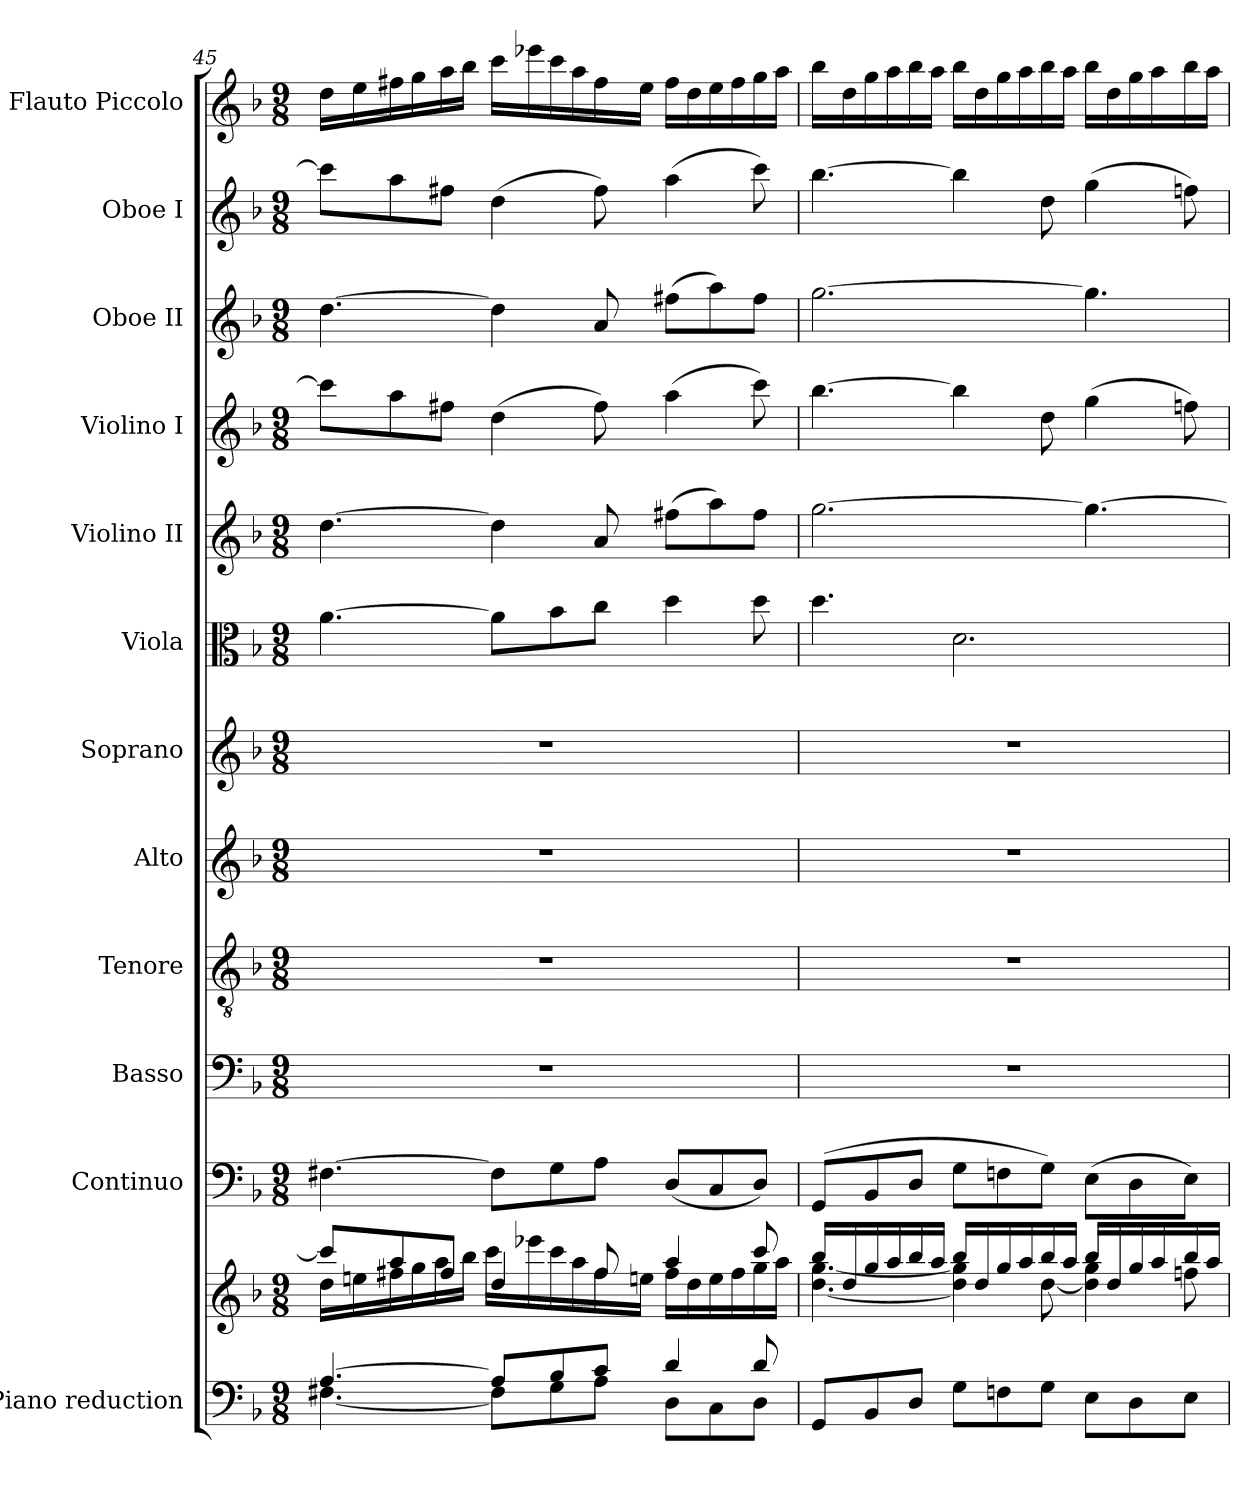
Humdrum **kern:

**kern	**kern	**kern	**kern	**kern	**kern	**kern	**kern	**kern	**kern	**kern	**kern	**kern
*part12	*part12	*part11	*part10	*part9	*part8	*part7	*part6	*part5	*part4	*part3	*part2	*part1
*staff13	*staff12	*staff11	*staff10	*staff9	*staff8	*staff7	*staff6	*staff5	*staff4	*staff3	*staff2	*staff1
*I"Piano reduction	*	*I"Continuo	*I"Basso	*I"Tenore	*I"Alto	*I"Soprano	*I"Viola	*I"Violino II	*I"Violino I	*I"Oboe II	*I"Oboe I	*I"Flauto Piccolo
*I'Pno	*	*	*	*	*	*	*	*	*	*I'Ob	*I'Ob	*I'Picc
*clefF4	*clefG2	*clefF4	*clefF4	*clefGv2	*clefG2	*clefG2	*clefC3	*clefG2	*clefG2	*clefG2	*clefG2	*clefG2
*	*	*	*	*	*	*	*	*	*	*	*	*ITrd-7c-12
*k[b-]	*k[b-]	*k[b-]	*k[b-]	*k[b-]	*k[b-]	*k[b-]	*k[b-]	*k[b-]	*k[b-]	*k[b-]	*k[b-]	*k[b-]
*M9/8	*M9/8	*M9/8	*M9/8	*M9/8	*M9/8	*M9/8	*M9/8	*M9/8	*M9/8	*M9/8	*M9/8	*M9/8
=45	=45	=45	=45	=45	=45	=45	=45	=45	=45	=45	=45	=45
*^	*^	*	*	*	*	*	*	*	*	*	*	*
[4.A/	[4.F#X\	8ccc/L]	16dd\LL	[4.F#X\	8%9r	8%9r	8%9r	8%9r	[4.a\	[4.dd\	8ccc\L]	[4.dd\	8ccc\L]	16ddd\LL
.	.	.	16een\	.	.	.	.	.	.	.	.	.	.	16eee\
.	.	8aa/	16ff#X\	.	.	.	.	.	.	.	8aa\	.	8aa\	16fff#X\
.	.	.	16gg\	.	.	.	.	.	.	.	.	.	.	16ggg\
.	.	8ff#/J	16aa\	.	.	.	.	.	.	.	8ff#X\J	.	8ff#X\J	16aaa\
.	.	.	16bb-\JJ	.	.	.	.	.	.	.	.	.	.	16bbb-\JJ
8A/L]	8F#\L]	4dd/	16ccc\LL	8F#\L]	.	.	.	.	8a\L]	4dd\]	(4dd\	4dd\]	(4dd\	16cccc\LL
.	.	.	16eee-X\	.	.	.	.	.	.	.	.	.	.	16eeee-X\
8B-/	8G\	.	16ccc\	8G\	.	.	.	.	8b-\	.	.	.	.	16cccc\
.	.	.	16aa\	.	.	.	.	.	.	.	.	.	.	16aaa\
8c/J	8A\J	8ff#/	16ff#\	8A\J	.	.	.	.	8cc\J	8a/	8ff#\)	8a/	8ff#\)	16fff#\
.	.	.	16een\JJ	.	.	.	.	.	.	.	.	.	.	16eee\JJ
4d/	8D\L	4aa/	16ff#\LL	(8D/L	.	.	.	.	4dd\	(8ff#X\L	(4aa\	(8ff#X\L	(4aa\	16fff#\LL
.	.	.	16dd\	.	.	.	.	.	.	.	.	.	.	16ddd\
.	8C\	.	16ee\	8C/	.	.	.	.	.	8aa\)	.	8aa\)	.	16eee\
.	.	.	16ff#\	.	.	.	.	.	.	.	.	.	.	16fff#\
8d/	8D\J	8ccc/	16gg\	8D/J)	.	.	.	.	8dd\	8ff#\J	8ccc\)	8ff#\J	8ccc\)	16ggg\
.	.	.	16aa\JJ	.	.	.	.	.	.	.	.	.	.	16aaa\JJ
*v	*v	*	*	*	*	*	*	*	*	*	*	*	*	*
=46	=46	=46	=46	=46	=46	=46	=46	=46	=46	=46	=46	=46	=46
8GG/L	16bb-/LL	[4.dd\ [4.gg\	(8GG/L	8%9r	8%9r	8%9r	8%9r	4.dd\	[2.gg\	[4.bb-\	[2.gg\	[4.bb-\	16bbb-\LL
.	16dd/	.	.	.	.	.	.	.	.	.	.	.	16ddd\
8BB-/	16gg/	.	8BB-/	.	.	.	.	.	.	.	.	.	16ggg\
.	16aa/	.	.	.	.	.	.	.	.	.	.	.	16aaa\
8D/J	16bb-/	.	8D/J	.	.	.	.	.	.	.	.	.	16bbb-\
.	16aa/JJ	.	.	.	.	.	.	.	.	.	.	.	16aaa\JJ
8G\L	16bb-/LL	4dd\] 4gg\]	8G\L	.	.	.	.	2.d\	.	4bb-\]	.	4bb-\]	16bbb-\LL
.	16dd/	.	.	.	.	.	.	.	.	.	.	.	16ddd\
8Fn\	16gg/	.	8Fn\	.	.	.	.	.	.	.	.	.	16ggg\
.	16aa/	.	.	.	.	.	.	.	.	.	.	.	16aaa\
8G\J	16bb-/	[8dd\	8G\J)	.	.	.	.	.	.	8dd\	.	8dd\	16bbb-\
.	16aa/JJ	.	.	.	.	.	.	.	.	.	.	.	16aaa\JJ
8E\L	16bb-/LL	4dd\] 4gg\	(8E\L	.	.	.	.	.	4.gg\_	(4gg\	4.gg\]	(4gg\	16bbb-\LL
.	16dd/	.	.	.	.	.	.	.	.	.	.	.	16ddd\
8D\	16gg/	.	8D\	.	.	.	.	.	.	.	.	.	16ggg\
.	16aa/	.	.	.	.	.	.	.	.	.	.	.	16aaa\
8E\J	16bb-/	8ffn\	8E\J)	.	.	.	.	.	.	8ffn\)	.	8ffn\)	16bbb-\
.	16aa/JJ	.	.	.	.	.	.	.	.	.	.	.	16aaa\JJ
*	*v	*v	*	*	*	*	*	*	*	*	*	*	*
=	=	=	=	=	=	=	=	=	=	=	=	=
*-	*-	*-	*-	*-	*-	*-	*-	*-	*-	*-	*-	*-
